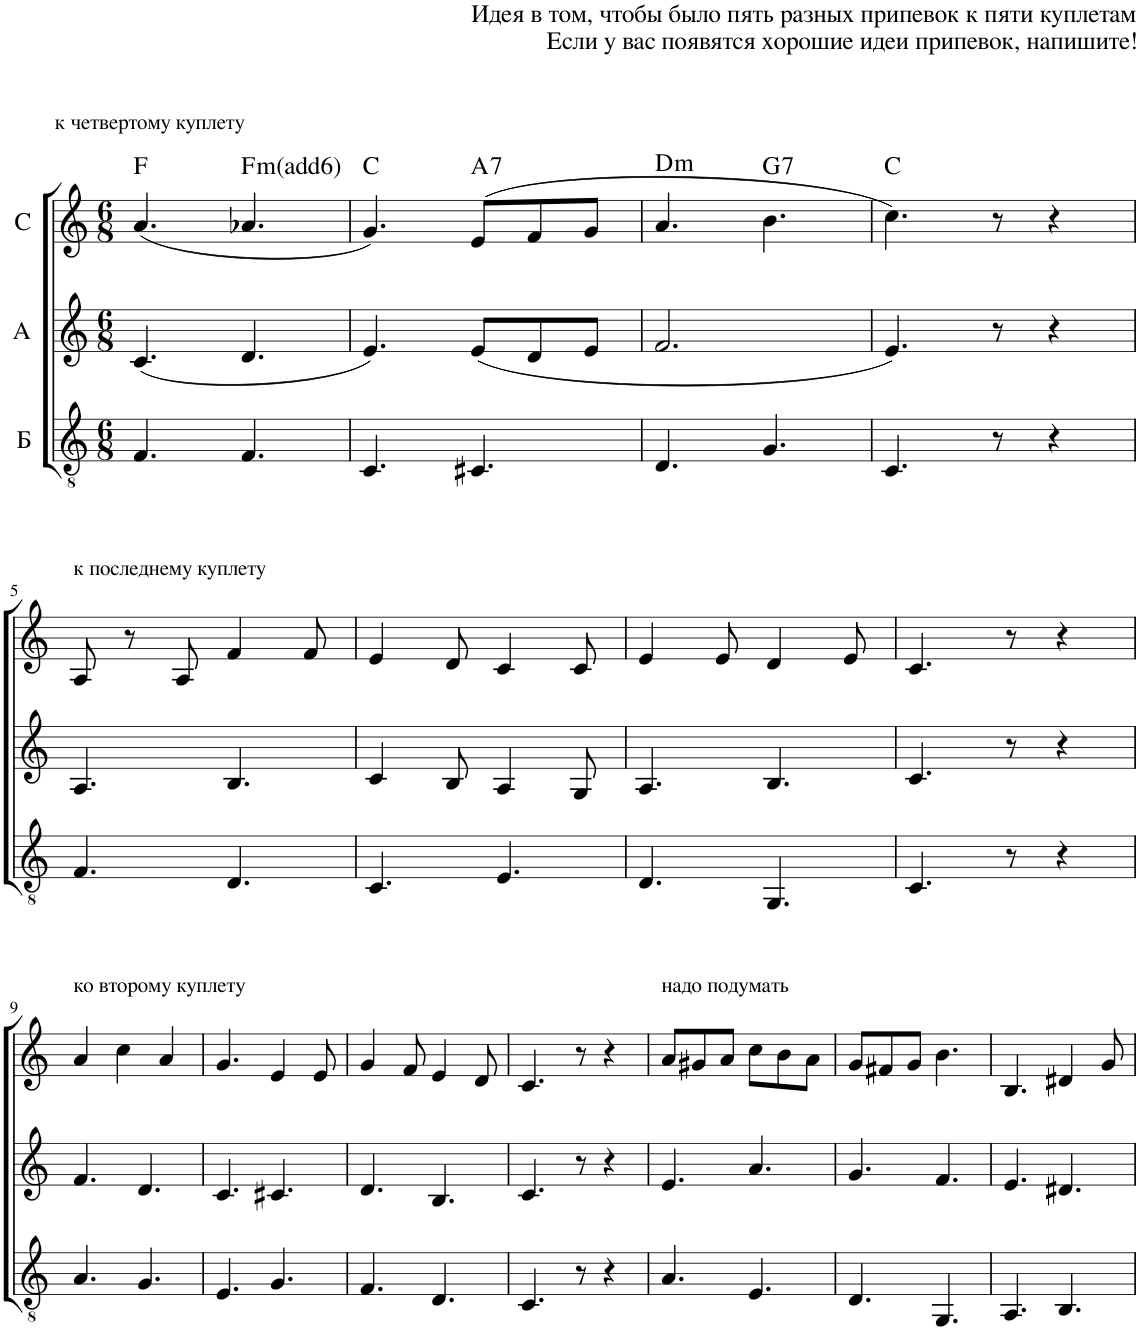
**kern	**kern	**kern	**harte
*part3	*part2	*part1	*part1
*staff3	*staff2	*staff1	*
*I"Б	*I"А	*I"С	*
*clefGv2	*clefG2	*clefG2	*
*	*Trd4c7	*Trd4c7	*
*k[]	*k[]	*k[]	*
*M6/8	*M6/8	*M6/8	*
=1	=1	=1	=1
!	!	!LO:TX:a:t=к четвертому куплету	!
4.F/	(4.c/	(4.a/	F:maj
!	!	!	!LO:H:kt=m
4.F/	4.d/	4.a-X/	F:min(6)
=2	=2	=2	=2
4.C/	4.e/)	4.g/)	C:maj
!	!	!	!LO:H:kt=7
4.C#X/	(8e/L	(8e/L	A:7
.	8d/	8f/	.
.	8e/J	8g/J	.
=3	=3	=3	=3
!	!	!	!LO:H:kt=m
4.D/	2.f/	4.a/	D:min
!	!	!	!LO:H:kt=7
4.G/	.	4.b\	G:7
=4	=4	=4	=4
4.C/	4.e/)	4.cc\)	C:maj
8r	8r	8r	.
4r	4r	4r	.
!!LO:LB:g=z
=5	=5	=5	=5
!	!	!LO:TX:a:t=к последнему куплету	!
4.F/	4.A/	8A/	.
.	.	8r	.
.	.	8A/	.
4.D/	4.B/	4f/	.
.	.	8f/	.
=6	=6	=6	=6
4.C/	4c/	4e/	.
.	8B/	8d/	.
4.E/	4A/	4c/	.
.	8G/	8c/	.
=7	=7	=7	=7
4.D/	4.A/	4e/	.
.	.	8e/	.
4.GG/	4.B/	4d/	.
.	.	8e/	.
=8	=8	=8	=8
4.C/	4.c/	4.c/	.
8r	8r	8r	.
4r	4r	4r	.
!!LO:LB:g=z
=9	=9	=9	=9
!	!	!LO:TX:a:t=ко второму куплету	!
4.A/	4.f/	4a/	.
.	.	4cc\	.
4.G/	4.d/	.	.
.	.	4a/	.
=10	=10	=10	=10
4.E/	4.c/	4.g/	.
4.G/	4.c#X/	4e/	.
.	.	8e/	.
=11	=11	=11	=11
4.F/	4.d/	4g/	.
.	.	8f/	.
4.D/	4.B/	4e/	.
.	.	8d/	.
=12	=12	=12	=12
4.C/	4.c/	4.c/	.
8r	8r	8r	.
4r	4r	4r	.
=13	=13	=13	=13
!	!	!LO:TX:a:t=надо подумать	!
4.A/	4.e/	8a/L	.
.	.	8g#X/	.
.	.	8a/J	.
4.E/	4.a/	8cc\L	.
.	.	8b\	.
.	.	8a\J	.
=14	=14	=14	=14
4.D/	4.g/	8g/L	.
.	.	8f#X/	.
.	.	8g/J	.
4.GG/	4.f/	4.b\	.
=15	=15	=15	=15
4.AA/	4.e/	4.B/	.
4.BB/	4.d#X/	4d#X/	.
.	.	8g/	.
=	=	=	=
*-	*-	*-	*-
